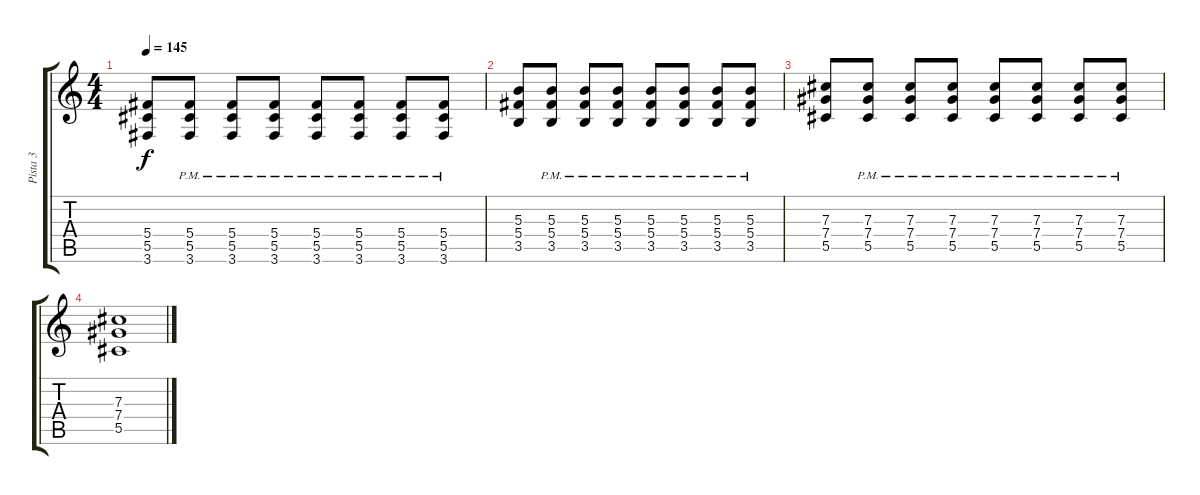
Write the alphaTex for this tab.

\track ("Pista 3" "Pista 3") {instrument overdrivenguitar}
\staff {score tabs}
\tuning (Eb4 Bb3 Gb3 Db3 Ab2 Eb2) {hide}
\ts (4 4)
\tempo 145
\clef g2
\ks c
(5.4 5.5 3.6).8{dy f} (5.4{pm} 5.5{pm} 3.6{pm}).8 (5.4{pm} 5.5{pm} 3.6{pm}).8 (5.4{pm} 5.5{pm} 3.6{pm}).8 (5.4{pm} 5.5{pm} 3.6{pm}).8 (5.4{pm} 5.5{pm} 3.6{pm}).8 (5.4{pm} 5.5{pm} 3.6{pm}).8 (5.4{pm} 5.5{pm} 3.6{pm}).8 |
(5.3 5.4 3.5).8 (5.3{pm} 5.4{pm} 3.5{pm}).8 (5.3{pm} 5.4{pm} 3.5{pm}).8 (5.3{pm} 5.4{pm} 3.5{pm}).8 (5.3{pm} 5.4{pm} 3.5{pm}).8 (5.3{pm} 5.4{pm} 3.5{pm}).8 (5.3{pm} 5.4{pm} 3.5{pm}).8 (5.3{pm} 5.4{pm} 3.5{pm}).8 |
(7.3 7.4 5.5).8 (7.3{pm} 7.4{pm} 5.5{pm}).8 (7.3{pm} 7.4{pm} 5.5{pm}).8 (7.3{pm} 7.4{pm} 5.5{pm}).8 (7.3{pm} 7.4{pm} 5.5{pm}).8 (7.3{pm} 7.4{pm} 5.5{pm}).8 (7.3{pm} 7.4{pm} 5.5{pm}).8 (7.3{pm} 7.4{pm} 5.5{pm}).8 |
(7.3 7.4 5.5).1
